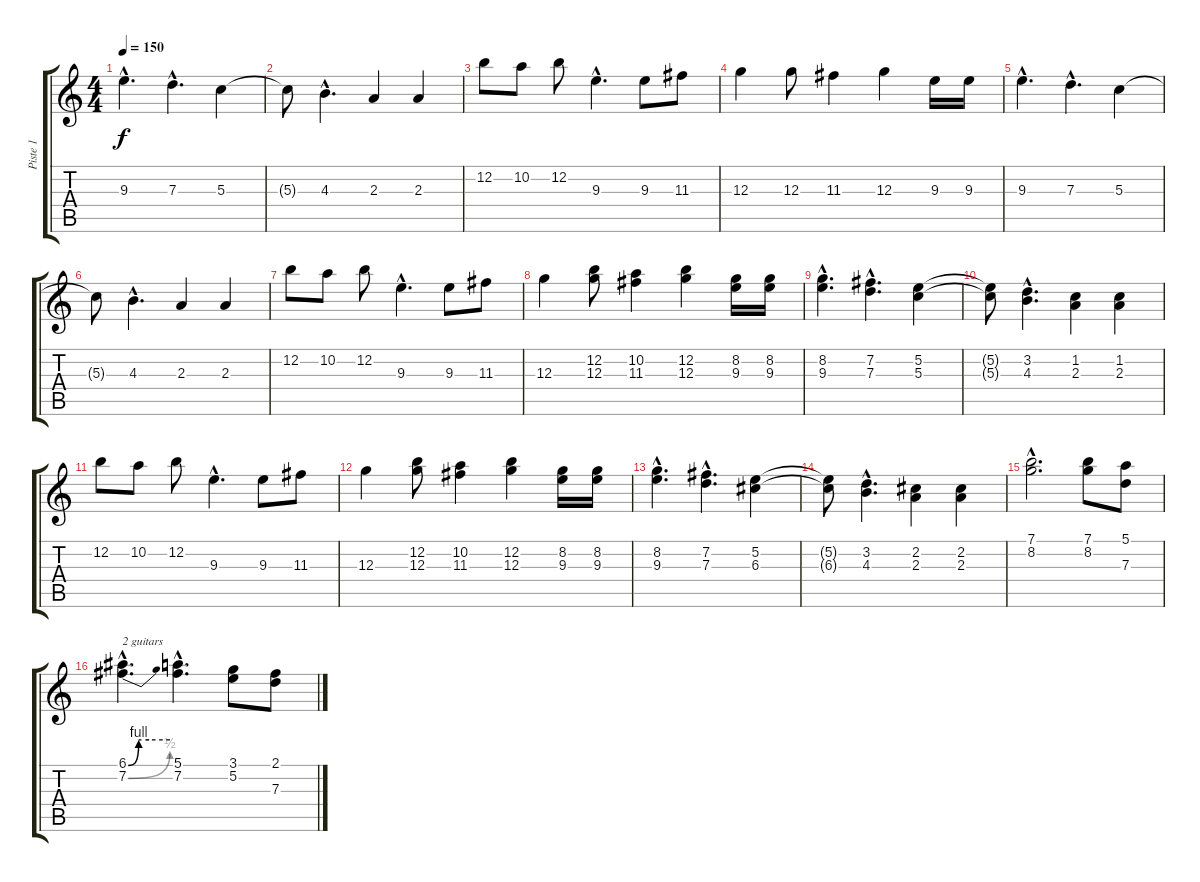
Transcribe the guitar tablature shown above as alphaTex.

\track ("Piste 1" "Piste 1") {instrument overdrivenguitar}
\staff {score tabs}
\tuning (E4 B3 G3 D3 A2 E2) {hide}
\ts (4 4)
\tempo 150
\clef g2
\ks c
9.3{hac}.4{d dy f} 7.3{hac}.4{d} 5.3.4 |
5.3{t}.8 4.3{hac}.4{d} 2.3.4 2.3.4 |
12.2.8 10.2.8 12.2.8 9.3{hac}.4{d} 9.3.8 11.3.8 |
12.3.4 12.3.8 11.3.4 12.3.4 9.3.16 9.3.16 |
9.3{hac}.4{d} 7.3{hac}.4{d} 5.3.4 |
5.3{t}.8 4.3{hac}.4{d} 2.3.4 2.3.4 |
12.2.8 10.2.8 12.2.8 9.3{hac}.4{d} 9.3.8 11.3.8 |
12.3.4 (12.2 12.3).8 (10.2 11.3).4 (12.2 12.3).4 (8.2 9.3).16 (8.2 9.3).16 |
(8.2{hac} 9.3{hac}).4{d} (7.2{hac} 7.3{hac}).4{d} (5.2 5.3).4 |
(5.2{t} 5.3{t}).8 (3.2{hac} 4.3{hac}).4{d} (1.2 2.3).4 (1.2 2.3).4 |
12.2.8 10.2.8 12.2.8 9.3{hac}.4{d} 9.3.8 11.3.8 |
12.3.4 (12.2 12.3).8 (10.2 11.3).4 (12.2 12.3).4 (8.2 9.3).16 (8.2 9.3).16 |
(8.2{hac} 9.3{hac}).4{d} (7.2{hac} 7.3{hac}).4{d} (5.2 6.3).4 |
(5.2{t} 6.3{t}).8 (3.2{hac} 4.3{hac}).4{d} (2.2 2.3).4 (2.2 2.3).4 |
(7.1{hac} 8.2{hac}).2{d} (7.1 8.2).8 (5.1 7.3).8 |
(6.1{be (custom 0 0 15 4 17 4 19 4 30 4 60 4) hac} 7.2{be (bend 0 0 60 2) hac}).4{d txt "2 guitars"} (5.1{hac} 7.2{hac}).4{d} (3.1 5.2).8 (2.1 7.3).8
